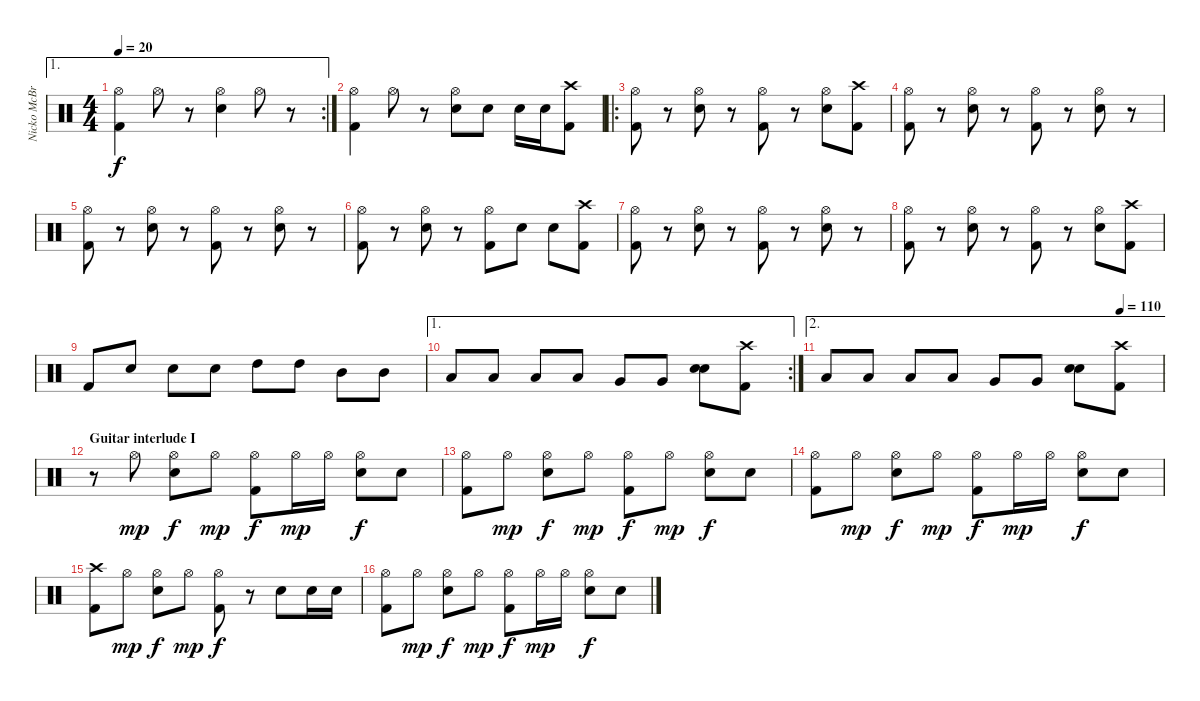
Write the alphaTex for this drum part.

\track ("Nicko McBrain" "Nicko McBr") {instrument percussion}
\staff {score}
\articulation defaults
\ae 1
\rc 2
\ts (4 4)
\tempo 20
\clef neutral
\ks c
("Hi-Hat (open)" "Kick (hit) 2").4{dy f} "Hi-Hat (open)".8 r.8 ("Hi-Hat (open)" "Snare (hit) 2").4 "Hi-Hat (open)".8 r.8 |
("Kick (hit) 2" "Hi-Hat (open)").4 "Hi-Hat (open)".8 r.8 ("Hi-Hat (open)" "Snare (hit) 2").8 "Snare (hit) 2".8 "Snare (hit) 2".16 "Snare (hit) 2".16 ("Crash high (hit)" "Kick (hit) 2").8 |
\ro
("Hi-Hat (open)" "Kick (hit) 2").8 r.8 ("Hi-Hat (open)" "Snare (hit) 2").8 r.8 ("Hi-Hat (open)" "Kick (hit) 2").8 r.8 ("Hi-Hat (open)" "Snare (hit) 2").8 ("Kick (hit) 2" "Crash high (hit)").8 |
("Hi-Hat (open)" "Kick (hit) 2").8 r.8 ("Hi-Hat (open)" "Snare (hit) 2").8 r.8 ("Hi-Hat (open)" "Kick (hit) 2").8 r.8 ("Hi-Hat (open)" "Snare (hit) 2").8 r.8 |
("Hi-Hat (open)" "Kick (hit) 2").8 r.8 ("Hi-Hat (open)" "Snare (hit) 2").8 r.8 ("Hi-Hat (open)" "Kick (hit) 2").8 r.8 ("Hi-Hat (open)" "Snare (hit) 2").8 r.8 |
("Hi-Hat (open)" "Kick (hit) 2").8 r.8 ("Hi-Hat (open)" "Snare (hit) 2").8 r.8 ("Hi-Hat (open)" "Kick (hit) 2").8 "Snare (hit) 2".8 "Snare (hit) 2".8 ("Crash high (hit)" "Kick (hit) 2").8 |
("Hi-Hat (open)" "Kick (hit) 2").8 r.8 ("Hi-Hat (open)" "Snare (hit) 2").8 r.8 ("Hi-Hat (open)" "Kick (hit) 2").8 r.8 ("Hi-Hat (open)" "Snare (hit) 2").8 r.8 |
("Hi-Hat (open)" "Kick (hit) 2").8 r.8 ("Hi-Hat (open)" "Snare (hit) 2").8 r.8 ("Hi-Hat (open)" "Kick (hit) 2").8 r.8 ("Hi-Hat (open)" "Snare (hit) 2").8 ("Kick (hit) 2" "Crash high (hit)").8 |
"Kick (hit) 2".8 "Snare (hit) 2".8 "Snare (hit) 2".8 "Snare (hit) 2".8 "High Tom (hit)".8 "High Tom (hit)".8 "Mid Tom (hit)".8 "Mid Tom (hit)".8 |
\ae 1
\rc 2 "Low Tom (hit)".8 "Low Tom (hit)".8 "Low Tom (hit)".8 "Low Tom (hit)".8 "Very Low Tom (hit)".8 "Very Low Tom (hit)".8
("Snare (hit) 2" "Snare (hit) 2").8 ("Crash high (hit)" "Kick (hit) 2").8 |
\ae 2
\tempo (110 0.875)
"Low Tom (hit)".8 "Low Tom (hit)".8 "Low Tom (hit)".8 "Low Tom (hit)".8 "Very Low Tom (hit)".8 "Very Low Tom (hit)".8 ("Snare (hit) 2" "Snare (hit) 2").8 ("Crash high (hit)" "Kick (hit) 2").8 |
\section ("" "Guitar interlude I")
r.8 "Hi-Hat (open)".8{dy mp} ("Hi-Hat (open)" "Snare (hit) 2").8{dy f} "Hi-Hat (open)".8{dy mp} ("Hi-Hat (open)" "Kick (hit) 2").8{dy f} "Hi-Hat (open)".16{dy mp} "Hi-Hat (open)".16 ("Hi-Hat (open)" "Snare (hit) 2").8{dy f} "Snare (hit) 2".8 |
("Hi-Hat (open)" "Kick (hit) 2").8 "Hi-Hat (open)".8{dy mp} ("Hi-Hat (open)" "Snare (hit) 2").8{dy f} "Hi-Hat (open)".8{dy mp} ("Hi-Hat (open)" "Kick (hit) 2").8{dy f} "Hi-Hat (open)".8{dy mp} ("Hi-Hat (open)" "Snare (hit) 2").8{dy f} "Snare (hit) 2".8 |
("Hi-Hat (open)" "Kick (hit) 2").8 "Hi-Hat (open)".8{dy mp} ("Hi-Hat (open)" "Snare (hit) 2").8{dy f} "Hi-Hat (open)".8{dy mp} ("Hi-Hat (open)" "Kick (hit) 2").8{dy f} "Hi-Hat (open)".16{dy mp} "Hi-Hat (open)".16 ("Hi-Hat (open)" "Snare (hit) 2").8{dy f} "Snare (hit) 2".8 |
("Kick (hit) 2" "Crash high (hit)").8 "Hi-Hat (open)".8{dy mp} ("Hi-Hat (open)" "Snare (hit) 2").8{dy f} "Hi-Hat (open)".8{dy mp} ("Hi-Hat (open)" "Kick (hit) 2").8{dy f} r.8 "Snare (hit) 2".8 "Snare (hit) 2".16 "Snare (hit) 2".16 |
("Hi-Hat (open)" "Kick (hit) 2").8 "Hi-Hat (open)".8{dy mp} ("Hi-Hat (open)" "Snare (hit) 2").8{dy f} "Hi-Hat (open)".8{dy mp} ("Hi-Hat (open)" "Kick (hit) 2").8{dy f} "Hi-Hat (open)".16{dy mp} "Hi-Hat (open)".16 ("Hi-Hat (open)" "Snare (hit) 2").8{dy f} "Snare (hit) 2".8
